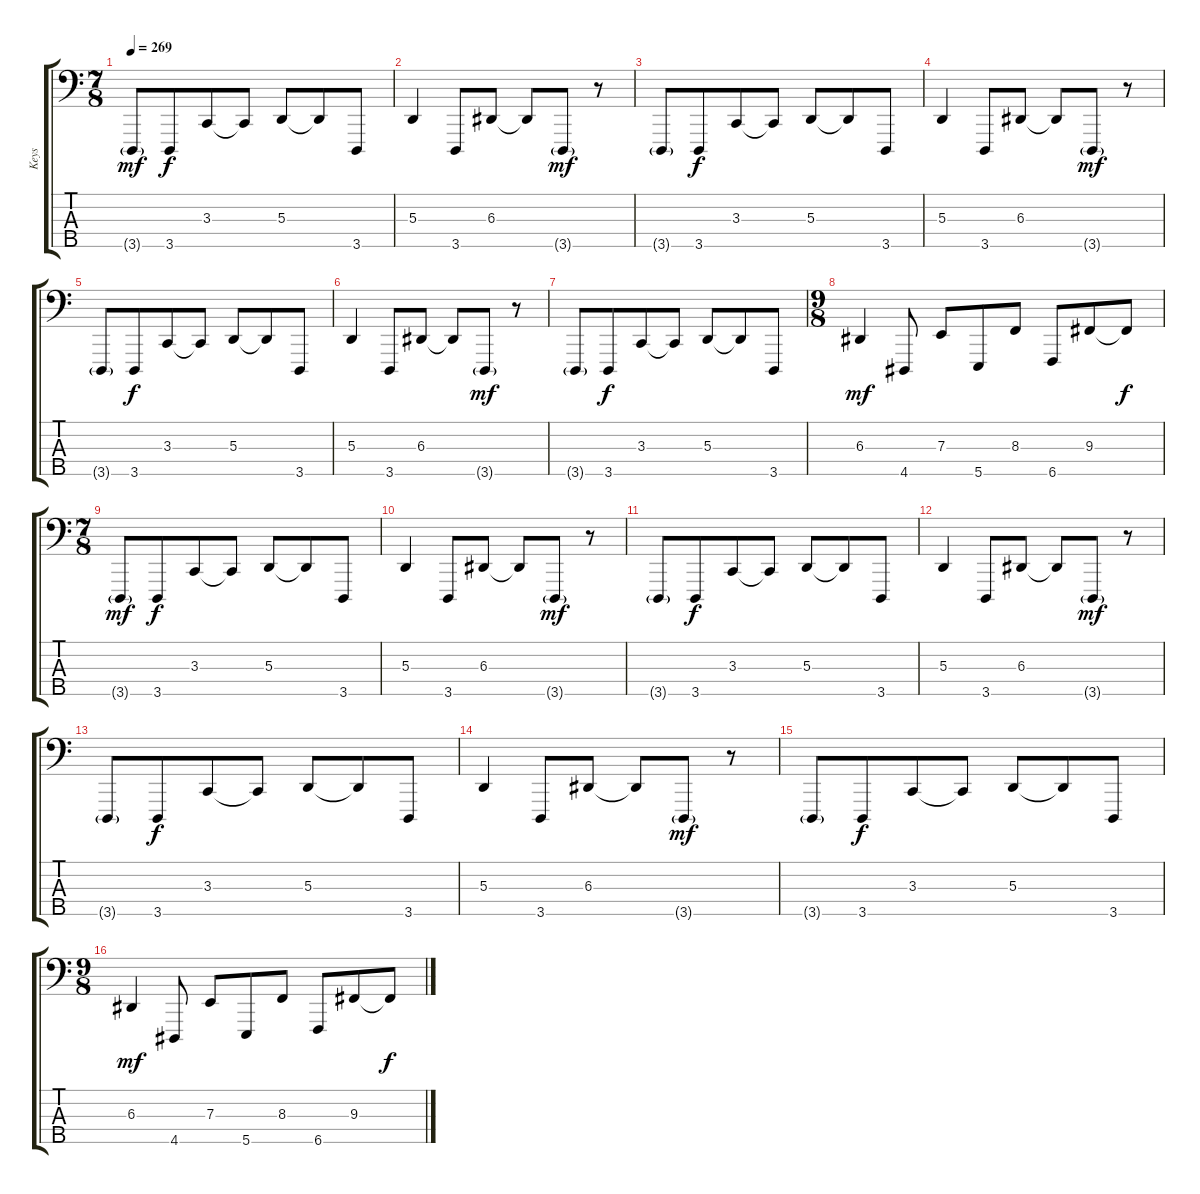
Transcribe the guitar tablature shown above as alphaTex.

\track ("Keys" "Keys") {instrument lead8bassandlead}
\staff {score tabs}
\tuning (G2 D2 A1 E1 B0) {hide}
\ts (7 8)
\tempo 269
\clef f4
\ks c
3.5{g}.8{dy mf} 3.5.8{dy f} 3.3.8 3.3{t}.8 5.3.8 5.3{t}.8 3.5.8 |
5.3.4 3.5.8 6.3.8 6.3{t}.8 3.5{g}.8{dy mf} r.8 |
3.5{g}.8 3.5.8{dy f} 3.3.8 3.3{t}.8 5.3.8 5.3{t}.8 3.5.8 |
5.3.4 3.5.8 6.3.8 6.3{t}.8 3.5{g}.8{dy mf} r.8 |
3.5{g}.8 3.5.8{dy f} 3.3.8 3.3{t}.8 5.3.8 5.3{t}.8 3.5.8 |
5.3.4 3.5.8 6.3.8 6.3{t}.8 3.5{g}.8{dy mf} r.8 |
3.5{g}.8 3.5.8{dy f} 3.3.8 3.3{t}.8 5.3.8 5.3{t}.8 3.5.8 |
\ts (9 8)
6.3.4{dy mf} 4.5.8 7.3.8 5.5.8 8.3.8 6.5.8 9.3.8 9.3{t}.8{dy f} |
\ts (7 8)
3.5{g}.8{dy mf} 3.5.8{dy f} 3.3.8 3.3{t}.8 5.3.8 5.3{t}.8 3.5.8 |
5.3.4 3.5.8 6.3.8 6.3{t}.8 3.5{g}.8{dy mf} r.8 |
3.5{g}.8 3.5.8{dy f} 3.3.8 3.3{t}.8 5.3.8 5.3{t}.8 3.5.8 |
5.3.4 3.5.8 6.3.8 6.3{t}.8 3.5{g}.8{dy mf} r.8 |
3.5{g}.8 3.5.8{dy f} 3.3.8 3.3{t}.8 5.3.8 5.3{t}.8 3.5.8 |
5.3.4 3.5.8 6.3.8 6.3{t}.8 3.5{g}.8{dy mf} r.8 |
3.5{g}.8 3.5.8{dy f} 3.3.8 3.3{t}.8 5.3.8 5.3{t}.8 3.5.8 |
\ts (9 8)
6.3.4{dy mf} 4.5.8 7.3.8 5.5.8 8.3.8 6.5.8 9.3.8 9.3{t}.8{dy f}
